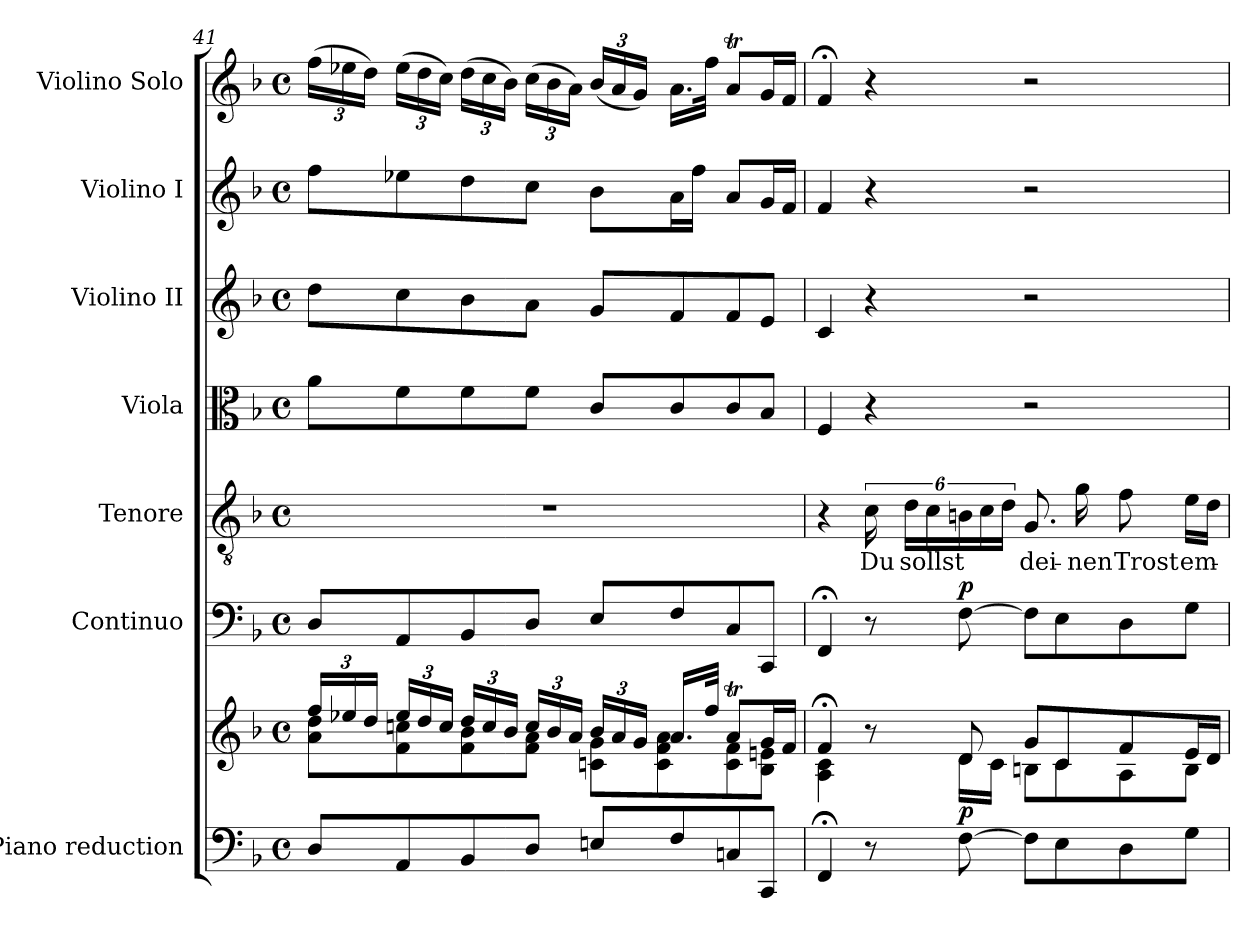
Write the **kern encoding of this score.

**kern	**kern	**dynam	**kern	**dynam	**kern	**text	**kern	**kern	**kern	**kern
*part7	*part7	*part7	*part6	*part6	*part5	*part5	*part4	*part3	*part2	*part1
*staff8	*staff7	*staff7/8	*staff6	*staff6	*staff5	*staff5	*staff4	*staff3	*staff2	*staff1
*I"Piano reduction	*	*	*I"Continuo	*	*I"Tenore	*	*I"Viola	*I"Violino II	*I"Violino I	*I"Violino Solo
*I'Pno	*	*	*	*	*	*	*	*	*	*I'Vln
*clefF4	*clefG2	*	*clefF4	*	*clefGv2	*	*clefC3	*clefG2	*clefG2	*clefG2
*k[b-]	*k[b-]	*	*k[b-]	*	*k[b-]	*	*k[b-]	*k[b-]	*k[b-]	*k[b-]
*M4/4	*M4/4	*	*M4/4	*	*M4/4	*	*M4/4	*M4/4	*M4/4	*M4/4
*met(c)	*met(c)	*	*met(c)	*	*met(c)	*	*met(c)	*met(c)	*met(c)	*met(c)
*	*Xbrackettup	*	*	*	*	*	*	*	*	*Xbrackettup
=41	=41	=41	=41	=41	=41	=41	=41	=41	=41	=41
*	*^	*	*	*	*	*	*	*	*	*
8D/L	24ff/LL	8a\ 8dd\L	.	8D/L	.	1r	.	8a\L	8dd\L	8ff\L	(>24ff\LL
.	24ee-X/	.	.	.	.	.	.	.	.	.	24ee-X\
.	24dd/JJ	.	.	.	.	.	.	.	.	.	24dd\JJ)
8AA/	24ee-/LL	8f\ 8ccn\	.	8AA/	.	.	.	8f\	8cc\	8ee-X\	(>24ee-\LL
.	24dd/	.	.	.	.	.	.	.	.	.	24dd\
.	24cc/JJ	.	.	.	.	.	.	.	.	.	24cc\JJ)
8BB-/	24dd/LL	8f\ 8b-\	.	8BB-/	.	.	.	8f\	8b-\	8dd\	(>24dd\LL
.	24cc/	.	.	.	.	.	.	.	.	.	24cc\
.	24b-/JJ	.	.	.	.	.	.	.	.	.	24b-\JJ)
8D/J	24cc/LL	8f\ 8a\J	.	8D/J	.	.	.	8f\J	8a\J	8cc\J	(>24cc\LL
.	24b-/	.	.	.	.	.	.	.	.	.	24b-\
.	24a/JJ	.	.	.	.	.	.	.	.	.	24a\JJ)
8En/L	24b-/LL	8cn\ 8g\L	.	8E/L	.	.	.	8c/L	8g/L	8b-\L	(<24b-/LL
.	24a/	.	.	.	.	.	.	.	.	.	24a/
.	24g/JJ	.	.	.	.	.	.	.	.	.	24g/JJ)
8F/	16.a/LL	8c\ 8f\ 8a\	.	8F/	.	.	.	8c/	8f/	16a\L	16.a\LL
.	.	.	.	.	.	.	.	.	.	16ff\JJ	.
.	32ff/JJk	.	.	.	.	.	.	.	.	.	32ff\JJk
8Cn/	8at/L	8c\ 8f\	.	8C/	.	.	.	8c/	8f/	8a/L	8at/L
8CC/J	16g/L	8B-\ 8en\J	.	8CC/J	.	.	.	8B-/J	8e/J	16g/L	16g/L
.	16f/JJ	.	.	.	.	.	.	.	.	16f/JJ	16f/JJ
!!LO:PB:g=z
=42	=42	=42	=42	=42	=42	=42	=42	=42	=42	=42	=42
4FF;/	4f;</	4A\ 4c\	.	4FF;</	.	4r	.	4F/	4c/	4f/	4f;</
!	!	!	!	!	!	!	!LO:LY:b	!	!	!	!
8r	8r	8ryy	.	8r	.	24c\	Du	4r	4r	4r	4r
!	!	!	!	!	!	!	!LO:LY:b	!	!	!	!
.	.	.	.	.	.	24d\LL	sollst	.	.	.	.
.	.	.	.	.	.	24c\	.	.	.	.	.
*	*	*	*	*	*	*Xbrackettup	*	*	*	*	*
!	!	!	!LO:DY:b	!	!LO:DY:a	!	!	!	!	!	!
[8F\	8d/	16d\LL	p	[8F\	p	24Bn\	.	.	.	.	.
.	.	.	.	.	.	24c\	.	.	.	.	.
.	.	16c\JJ	.	.	.	.	.	.	.	.	.
.	.	.	.	.	.	24d\JJ	.	.	.	.	.
!	!	!	!	!	!	!	!LO:LY:b	!	!	!	!
8F\L]	8g/L	8Bn\L	.	8F\L]	.	8.G/	dei-	2r	2r	2r	2r
8E\	8c/	8c\	.	8E\	.	.	.	.	.	.	.
!	!	!	!	!	!	!	!LO:LY:b	!	!	!	!
.	.	.	.	.	.	16g\	-nen	.	.	.	.
!	!	!	!	!	!	!	!LO:LY:b	!	!	!	!
8D\	8f/	8A\	.	8D\	.	8f\	Trost	.	.	.	.
!	!	!	!	!	!	!	!LO:LY:b	!	!	!	!
8G\J	16e/L	8B\J	.	8G\J	.	16e\LL	em-	.	.	.	.
.	16d/JJ	.	.	.	.	16d\JJ	.	.	.	.	.
*	*v	*v	*	*	*	*	*	*	*	*	*
=	=	=	=	=	=	=	=	=	=	=
*-	*-	*-	*-	*-	*-	*-	*-	*-	*-	*-
